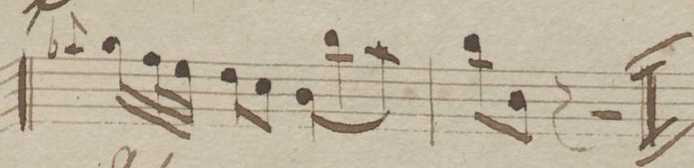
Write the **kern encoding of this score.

**kern	**dynam
*I"Violio 1mo	*
*clefG2	*
*k[b-e-]	*
*M6/8	*
8qqaa-/	.
16gg\LL	.
*32\right	*
32ff\L	.
32ee-\JJJ	.
8dd\L	.
8cc\J	.
8b-\L	.
8bb-\	.
8aa-y\J	.
=69	=69
8bb-\L	.
8b-\J	.
8r	.
4.r	.
==70	==70
*-	*-
